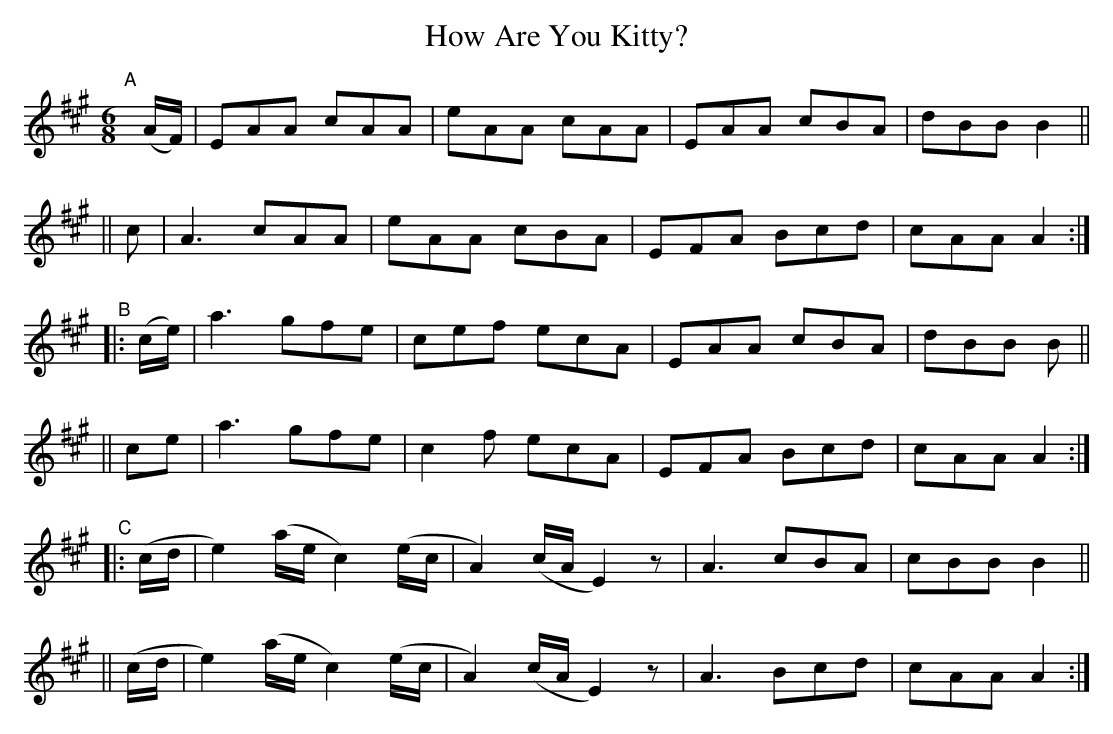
X:1
T: How Are You Kitty?
M: 6/8
L: 1/8
K:A
"^A"[|]\
(A/F/) | EAA cAA | eAA cAA | EAA cBA | dBB B2 ||
|| c   | A3  cAA | eAA cBA | EFA Bcd | cAA A2 :|
"^B"\
|: (c/e/) | a3 gfe | cef ecA | EAA cBA | dBB B ||
||  ce    | a3 gfe | c2f ecA | EFA Bcd | cAA A2 :|
"^C"\
|: (c/d/ | e2)(a/e/ c2)(e/c/ | A2)(c/A/ E2) z | A3 cBA | cBB B2 ||
|| (c/d/ | e2)(a/e/ c2)(e/c/ | A2)(c/A/ E2) z | A3 Bcd | cAA A2 :|
